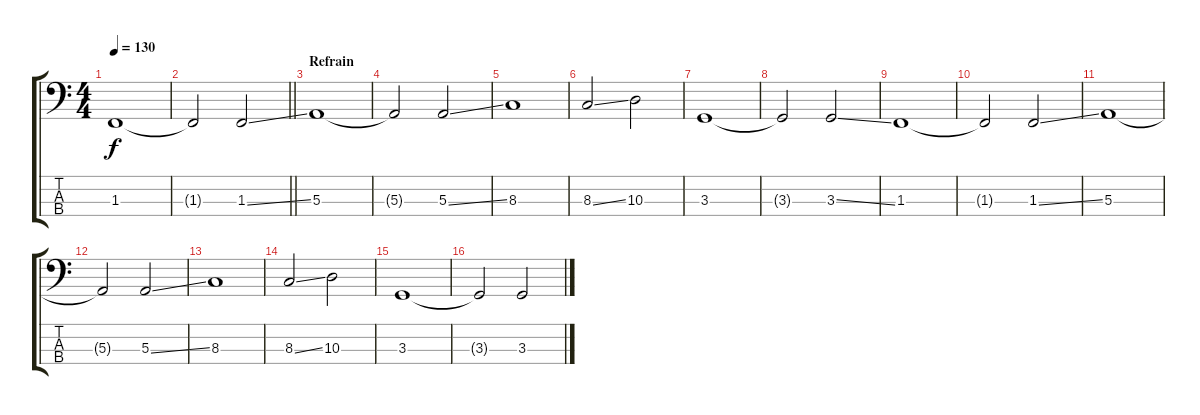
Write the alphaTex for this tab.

\track "" {instrument electricbassfinger}
\staff {score tabs}
\tuning (D2 A1 E1 B0) {hide}
\ts (4 4)
\tempo 130
\clef f4
\ks c
1.3.1{dy f} |
\barLineRight lightlight
1.3{t}.2 1.3{ss}.2 |
\section ("" "Refrain")
5.3.1 |
5.3{t}.2 5.3{ss}.2 |
8.3.1 |
8.3{ss}.2 10.3.2 |
3.3.1 |
3.3{t}.2 3.3{ss}.2 |
1.3.1 |
1.3{t}.2 1.3{ss}.2 |
5.3.1 |
5.3{t}.2 5.3{ss}.2 |
8.3.1 |
8.3{ss}.2 10.3.2 |
3.3.1 |
3.3{t}.2 3.3{ss}.2
